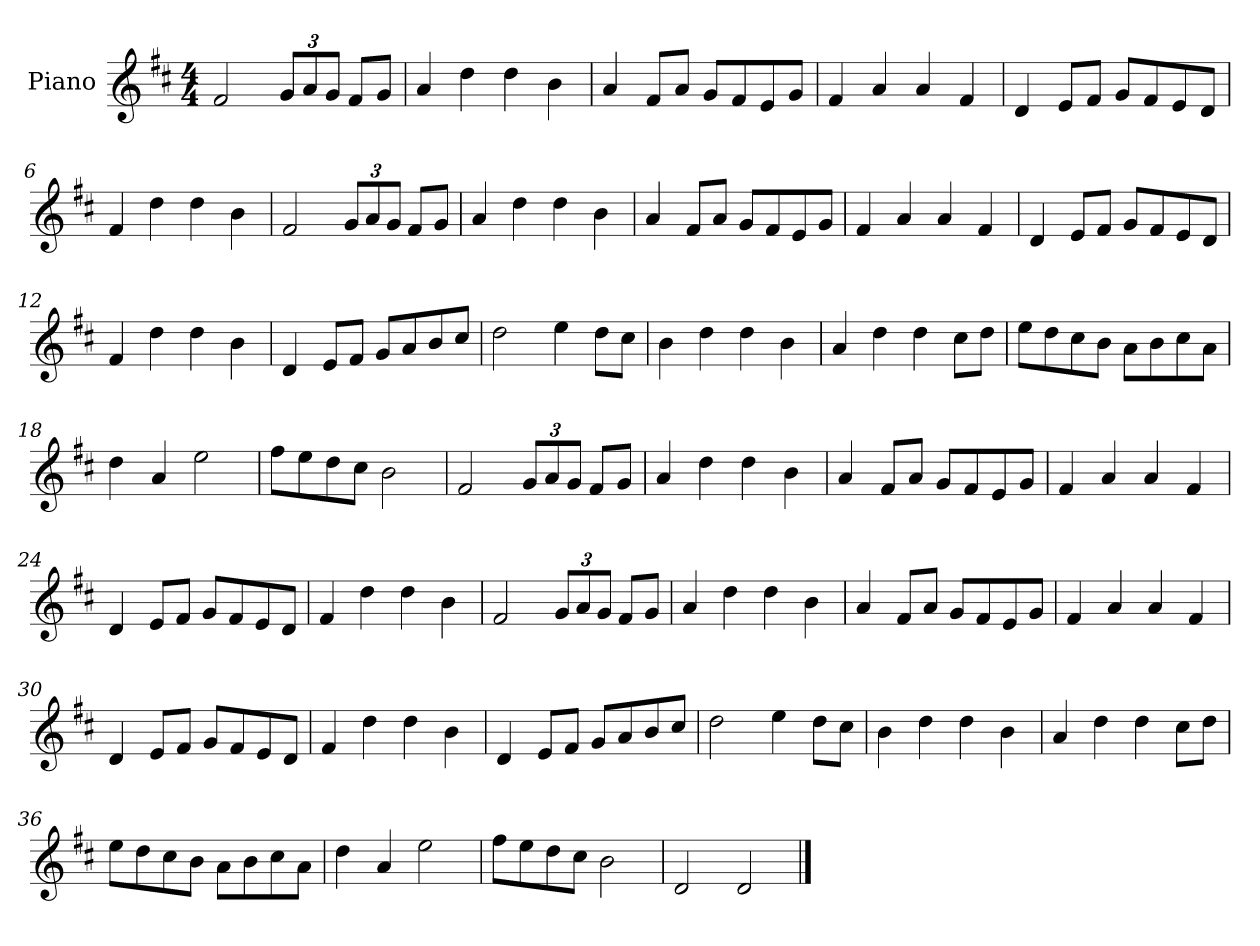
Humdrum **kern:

**kern
*part1
*staff1
*I"Piano
*I'Pno
*clefG2
*k[f#c#]
*M4/4
=1
2f#/
*Xbrackettup
12g/L
12a/
12g/J
8f#/L
8g/J
=2
4a/
4dd\
4dd\
4b\
=3
4a/
8f#/L
8a/J
8g/L
8f#/
8e/
8g/J
=4
4f#/
4a/
4a/
4f#/
=5
4d/
8e/L
8f#/J
8g/L
8f#/
8e/
8d/J
=6
4f#/
4dd\
4dd\
4b\
=7
2f#/
12g/L
12a/
12g/J
8f#/L
8g/J
=8
4a/
4dd\
4dd\
4b\
=9
4a/
8f#/L
8a/J
8g/L
8f#/
8e/
8g/J
=10
4f#/
4a/
4a/
4f#/
=11
4d/
8e/L
8f#/J
8g/L
8f#/
8e/
8d/J
=12
4f#/
4dd\
4dd\
4b\
=13
4d/
8e/L
8f#/J
8g/L
8a/
8b/
8cc#/J
=14
2dd\
4ee\
8dd\L
8cc#\J
=15
4b\
4dd\
4dd\
4b\
=16
4a/
4dd\
4dd\
8cc#\L
8dd\J
=17
8ee\L
8dd\
8cc#\
8b\J
8a\L
8b\
8cc#\
8a\J
=18
4dd\
4a/
2ee\
=19
8ff#\L
8ee\
8dd\
8cc#\J
2b\
=20
2f#/
12g/L
12a/
12g/J
8f#/L
8g/J
=21
4a/
4dd\
4dd\
4b\
=22
4a/
8f#/L
8a/J
8g/L
8f#/
8e/
8g/J
=23
4f#/
4a/
4a/
4f#/
=24
4d/
8e/L
8f#/J
8g/L
8f#/
8e/
8d/J
=25
4f#/
4dd\
4dd\
4b\
=26
2f#/
12g/L
12a/
12g/J
8f#/L
8g/J
=27
4a/
4dd\
4dd\
4b\
=28
4a/
8f#/L
8a/J
8g/L
8f#/
8e/
8g/J
=29
4f#/
4a/
4a/
4f#/
=30
4d/
8e/L
8f#/J
8g/L
8f#/
8e/
8d/J
=31
4f#/
4dd\
4dd\
4b\
=32
4d/
8e/L
8f#/J
8g/L
8a/
8b/
8cc#/J
=33
2dd\
4ee\
8dd\L
8cc#\J
=34
4b\
4dd\
4dd\
4b\
=35
4a/
4dd\
4dd\
8cc#\L
8dd\J
=36
8ee\L
8dd\
8cc#\
8b\J
8a\L
8b\
8cc#\
8a\J
=37
4dd\
4a/
2ee\
=38
8ff#\L
8ee\
8dd\
8cc#\J
2b\
=39
2d/
2d/
==
*-
